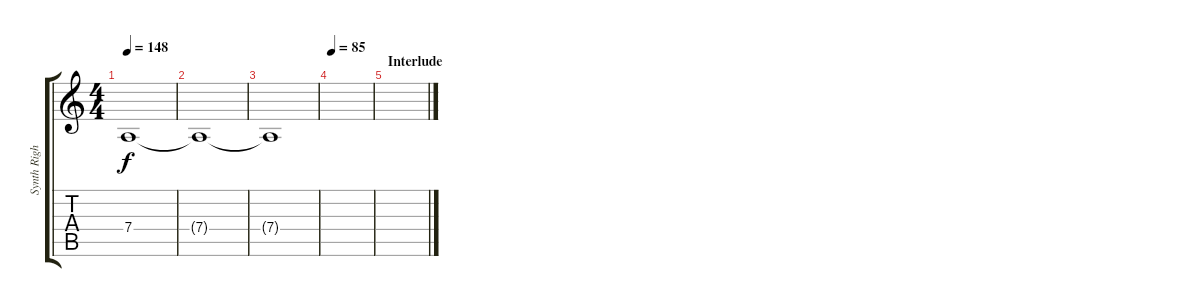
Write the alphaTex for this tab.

\track ("Synth Right" "Synth Righ") {instrument fx1rain}
\staff {score tabs}
\tuning (E4 B3 G3 D3 A2 E2) {hide}
\ts (4 4)
\tempo 148
\clef g2
\ks c
7.4.1{dy f volume 0} |
7.4{t}.1 |
7.4{t}.1 |
\tempo 85
|
\section ("" "Interlude")
